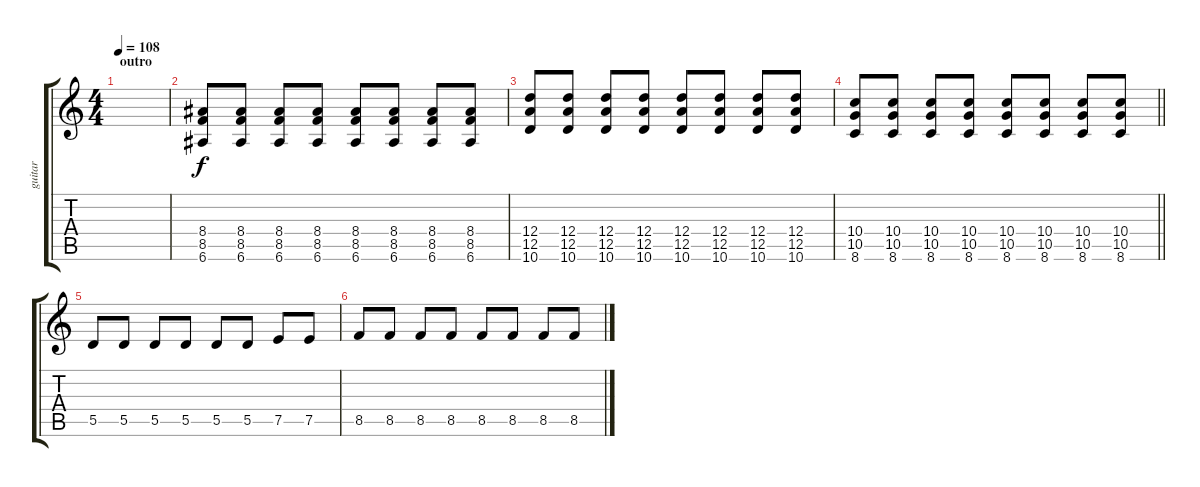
\track ("guitar" "guitar") {instrument distortionguitar}
\staff {score tabs}
\tuning (E4 B3 G3 D3 A2 E2) {hide}
\ts (4 4)
\section ("" "outro")
\tempo 108
\clef g2
\ks c
|
(8.4 8.5 6.6).8{volume 16} (8.4 8.5 6.6).8 (8.4 8.5 6.6).8 (8.4 8.5 6.6).8 (8.4 8.5 6.6).8 (8.4 8.5 6.6).8 (8.4 8.5 6.6).8 (8.4 8.5 6.6).8 |
(12.4 12.5 10.6).8 (12.4 12.5 10.6).8 (12.4 12.5 10.6).8 (12.4 12.5 10.6).8 (12.4 12.5 10.6).8 (12.4 12.5 10.6).8 (12.4 12.5 10.6).8 (12.4 12.5 10.6).8 |
\barLineRight lightlight
(10.4 10.5 8.6).8 (10.4 10.5 8.6).8 (10.4 10.5 8.6).8 (10.4 10.5 8.6).8 (10.4 10.5 8.6).8 (10.4 10.5 8.6).8 (10.4 10.5 8.6).8 (10.4 10.5 8.6).8 |
5.5.8 5.5.8 5.5.8 5.5.8 5.5.8 5.5.8 7.5.8 7.5.8 |
8.5.8 8.5.8 8.5.8 8.5.8 8.5.8 8.5.8 8.5.8 8.5.8
